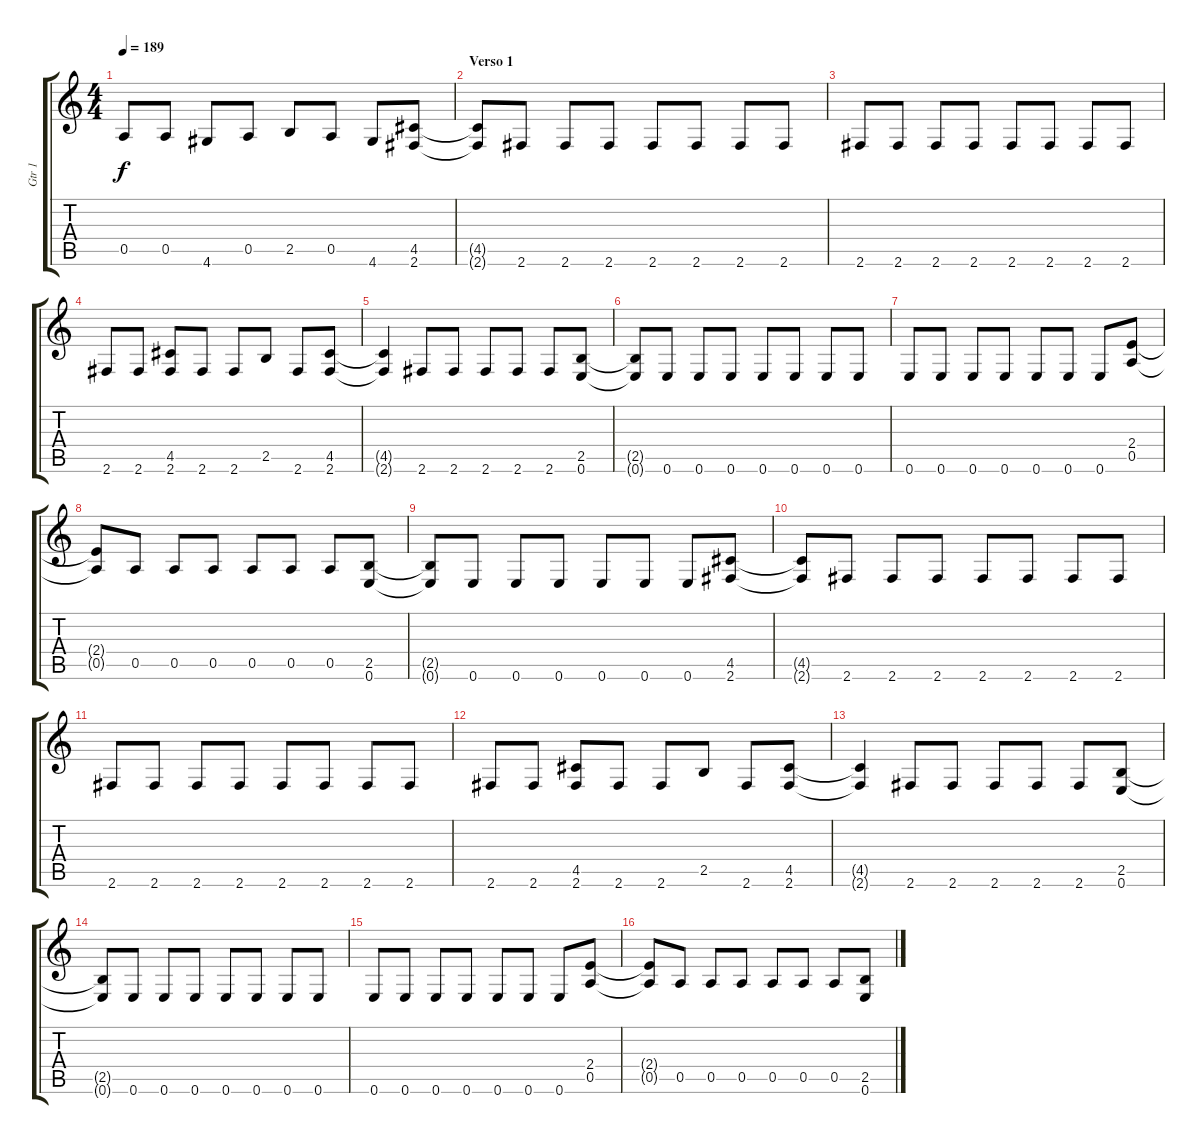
\track ("Gtr 1" "Gtr 1") {instrument distortionguitar}
\staff {score tabs}
\tuning (E4 B3 G3 D3 A2 E2) {hide}
\ts (4 4)
\tempo 189
\clef g2
\ks c
0.5{t}.8{dy f} 0.5.8 4.6.8 0.5.8 2.5.8 0.5.8 4.6.8 (4.5 2.6).8 |
\section ("" "Verso 1")
(4.5{t} 2.6{t}).8 2.6.8 2.6.8 2.6.8 2.6.8 2.6.8 2.6.8 2.6.8 |
2.6.8 2.6.8 2.6.8 2.6.8 2.6.8 2.6.8 2.6.8 2.6.8 |
2.6.8 2.6.8 (4.5 2.6).8 2.6.8 2.6.8 2.5.8 2.6.8 (4.5 2.6).8 |
(4.5{t} 2.6{t}).4 2.6.8 2.6.8 2.6.8 2.6.8 2.6.8 (2.5 0.6).8 |
(2.5{t} 0.6{t}).8 0.6.8 0.6.8 0.6.8 0.6.8 0.6.8 0.6.8 0.6.8 |
0.6.8 0.6.8 0.6.8 0.6.8 0.6.8 0.6.8 0.6.8 (2.4 0.5).8 |
(2.4{t} 0.5{t}).8 0.5.8 0.5.8 0.5.8 0.5.8 0.5.8 0.5.8 (2.5 0.6).8 |
(2.5{t} 0.6{t}).8 0.6.8 0.6.8 0.6.8 0.6.8 0.6.8 0.6.8 (4.5 2.6).8 |
(4.5{t} 2.6{t}).8 2.6.8 2.6.8 2.6.8 2.6.8 2.6.8 2.6.8 2.6.8 |
2.6.8 2.6.8 2.6.8 2.6.8 2.6.8 2.6.8 2.6.8 2.6.8 |
2.6.8 2.6.8 (4.5 2.6).8 2.6.8 2.6.8 2.5.8 2.6.8 (4.5 2.6).8 |
(4.5{t} 2.6{t}).4 2.6.8 2.6.8 2.6.8 2.6.8 2.6.8 (2.5 0.6).8 |
(2.5{t} 0.6{t}).8 0.6.8 0.6.8 0.6.8 0.6.8 0.6.8 0.6.8 0.6.8 |
0.6.8 0.6.8 0.6.8 0.6.8 0.6.8 0.6.8 0.6.8 (2.4 0.5).8 |
(2.4{t} 0.5{t}).8 0.5.8 0.5.8 0.5.8 0.5.8 0.5.8 0.5.8 (2.5 0.6).8
